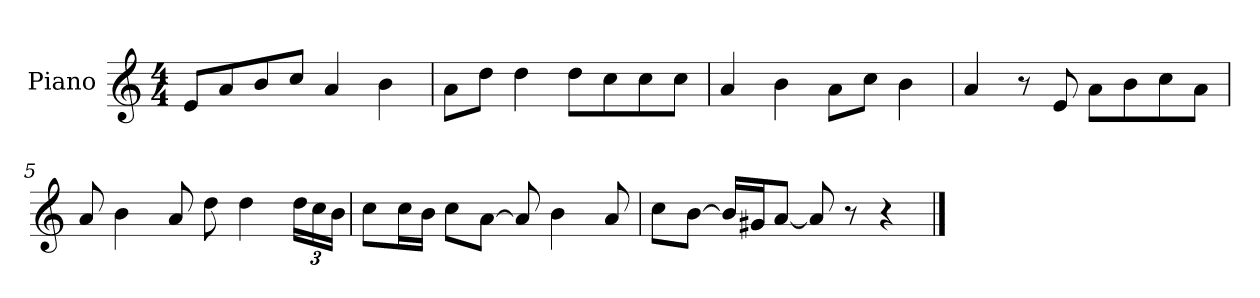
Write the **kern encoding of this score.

**kern
*part1
*staff1
*I"Piano
*I'P-no
*clefG2
*k[]
*M4/4
*MM90
=1
8e/L
8a/
8b/
8cc/J
4a/
4b\
=2
8a\L
8dd\J
4dd\
8dd\L
8cc\
8cc\
8cc\J
=3
4a/
4b\
8a\L
8cc\J
4b\
=4
4a/
8r
8e/
8a\L
8b\
8cc\
8a\J
=5
8a/
4b\
8a/
8dd\
4dd\
*Xbrackettup
24dd\LL
24cc\
24b\JJ
!!LO:LB:g=z
=6
8cc\L
16cc\L
16b\JJ
8cc\L
[8a\J
8a/]
4b\
8a/
=7
8cc\L
[8b\J
16b/LL]
16g#X/J
[8a/J
8a/]
8r
4r
==
*-
